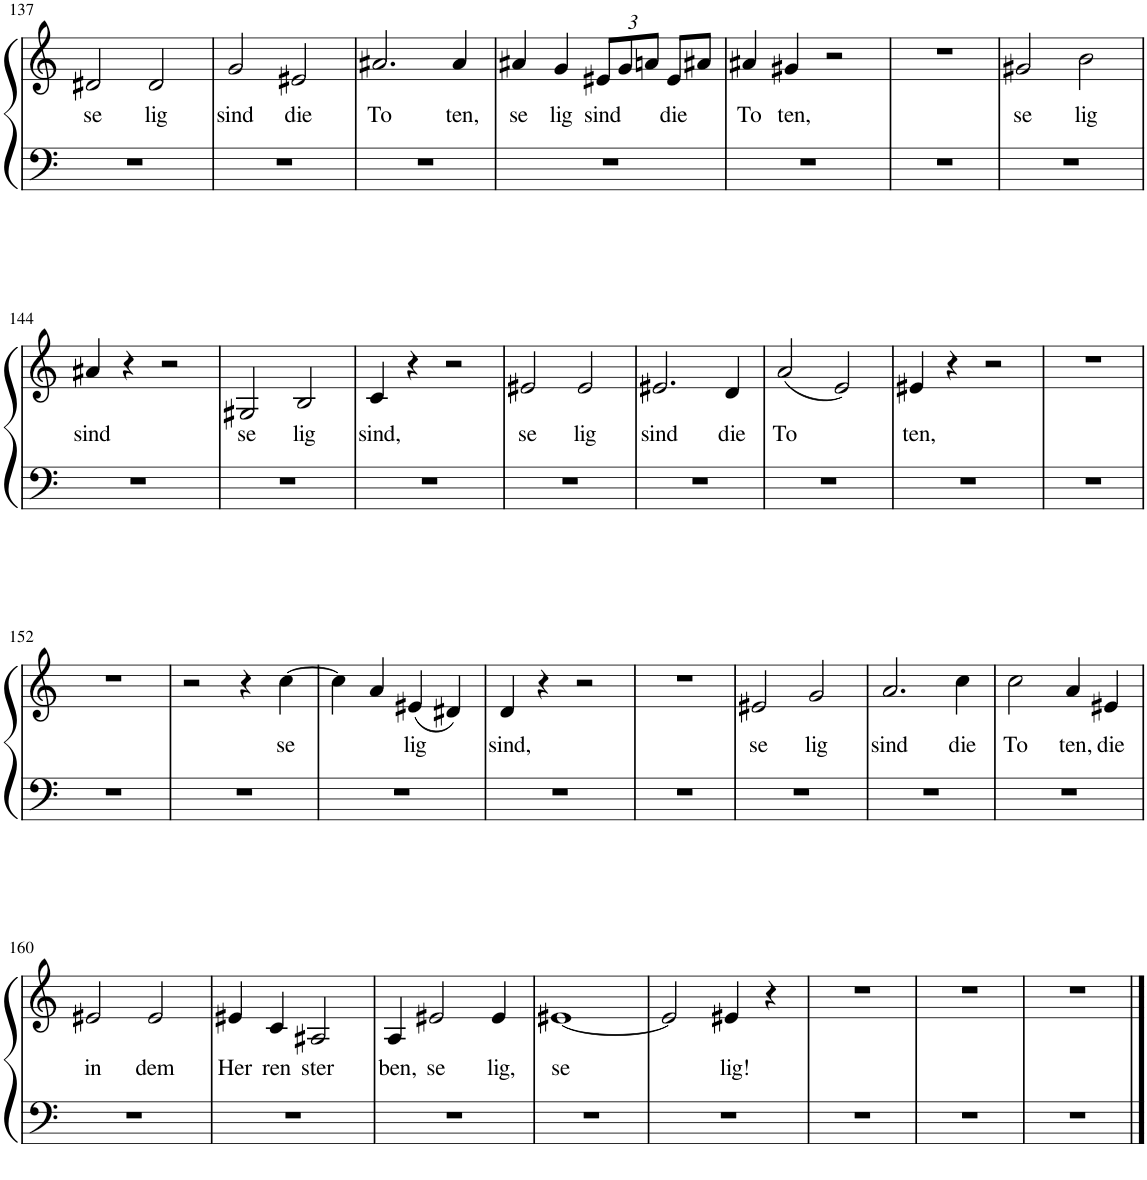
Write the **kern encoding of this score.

**kern	**kern	**text
*part1	*part1	*part1
*staff2	*staff1	*staff1
*I"Piano	*	*
*I'Pno.	*	*
!!LO:PB:g=z
*clefF4	*clefG2	*
*k[]	*k[]	*
*M4/4	*M4/4	*
=137	=137	=137
!	!	!LO:LY:b
1r	2d#X/	se
!	!	!LO:LY:b
.	2d#/	lig
=138	=138	=138
!	!	!LO:LY:b
1r	2g/	sind
!	!	!LO:LY:b
.	2e#X/	die
=139	=139	=139
!	!	!LO:LY:b
1r	2.a#X/	To
!	!	!LO:LY:b
.	4a#/	ten,
=140	=140	=140
!	!	!LO:LY:b
1r	4a#X/	se
!	!	!LO:LY:b
.	4g/	lig
*	*Xbrackettup	*
!	!	!LO:LY:b
.	12e#X/L	sind
.	12g/	.
.	12an/J	.
!	!	!LO:LY:b
.	8e#/L	die
.	8a#X/J	.
=141	=141	=141
!	!	!LO:LY:b
1r	4a#X/	To
!	!	!LO:LY:b
.	4g#X/	ten,
.	2r	.
=142	=142	=142
1r	1r	.
=143	=143	=143
!	!	!LO:LY:b
1r	2g#X/	se
!	!	!LO:LY:b
.	2b\	lig
!!LO:LB:g=z
=144	=144	=144
!	!	!LO:LY:b
1r	4a#X/	sind
.	4r	.
.	2r	.
=145	=145	=145
!	!	!LO:LY:b
1r	2G#X/	se
!	!	!LO:LY:b
.	2B/	lig
=146	=146	=146
!	!	!LO:LY:b
1r	4c/	sind,
.	4r	.
.	2r	.
=147	=147	=147
!	!	!LO:LY:b
1r	2e#X/	se
!	!	!LO:LY:b
.	2e#/	lig
=148	=148	=148
!	!	!LO:LY:b
1r	2.e#X/	sind
!	!	!LO:LY:b
.	4d/	die
=149	=149	=149
!	!	!LO:LY:b
1r	(2a/	To
.	2e/)	.
=150	=150	=150
!	!	!LO:LY:b
1r	4e#X/	ten,
.	4r	.
.	2r	.
=151	=151	=151
1r	1r	.
!!LO:LB:g=z
=152	=152	=152
1r	1r	.
=153	=153	=153
1r	2r	.
.	4r	.
!	!	!LO:LY:b
.	[4cc\	se
=154	=154	=154
1r	4cc\]	.
.	4a/	.
!	!	!LO:LY:b
.	(4e#X/	lig
.	4d#X/)	.
=155	=155	=155
!	!	!LO:LY:b
1r	4d/	sind,
.	4r	.
.	2r	.
=156	=156	=156
1r	1r	.
=157	=157	=157
!	!	!LO:LY:b
1r	2e#X/	se
!	!	!LO:LY:b
.	2g/	lig
=158	=158	=158
!	!	!LO:LY:b
1r	2.a/	sind
!	!	!LO:LY:b
.	4cc\	die
=159	=159	=159
!	!	!LO:LY:b
1r	2cc\	To
!	!	!LO:LY:b
.	4a/	ten,
!	!	!LO:LY:b
.	4e#X/	die
!!LO:LB:g=z
=160	=160	=160
!	!	!LO:LY:b
1r	2e#X/	in
!	!	!LO:LY:b
.	2e#/	dem
=161	=161	=161
!	!	!LO:LY:b
1r	4e#X/	Her
!	!	!LO:LY:b
.	4c/	ren
!	!	!LO:LY:b
.	2A#X/	ster
=162	=162	=162
!	!	!LO:LY:b
1r	4A/	ben,
!	!	!LO:LY:b
.	2e#X/	se
!	!	!LO:LY:b
.	4e#/	lig,
=163	=163	=163
!	!	!LO:LY:b
1r	[1e#X	se
=164	=164	=164
1r	2e#/]	.
!	!	!LO:LY:b
.	4e#X/	lig!
.	4r	.
=165	=165	=165
1r	1r	.
=166	=166	=166
1r	1r	.
=167	=167	=167
1r	1r	.
==	==	==
*-	*-	*-
